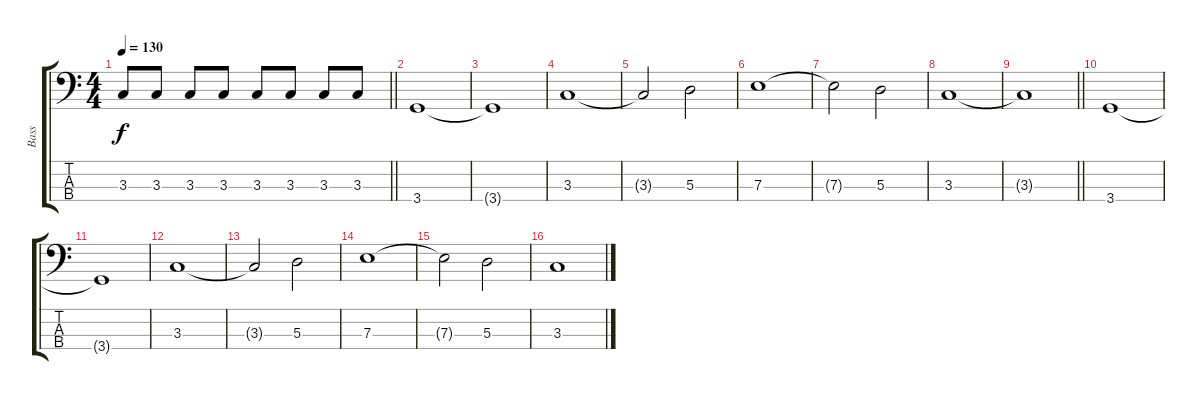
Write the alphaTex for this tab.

\track ("Bass" "Bass") {instrument electricbassfinger}
\staff {score tabs}
\tuning (G2 D2 A1 E1) {hide}
\ts (4 4)
\tempo 130
\clef f4
\barLineRight lightlight
\ks c
3.3.8{dy f} 3.3.8 3.3.8 3.3.8 3.3.8 3.3.8 3.3.8 3.3.8 |
\section ("" "")
3.4.1 |
3.4{t}.1 |
3.3.1 |
3.3{t}.2 5.3.2 |
7.3.1 |
7.3{t}.2 5.3.2 |
3.3.1 |
\barLineRight lightlight
3.3{t}.1 |
3.4.1 |
3.4{t}.1 |
3.3.1 |
3.3{t}.2 5.3.2 |
7.3.1 |
7.3{t}.2 5.3.2 |
3.3.1
